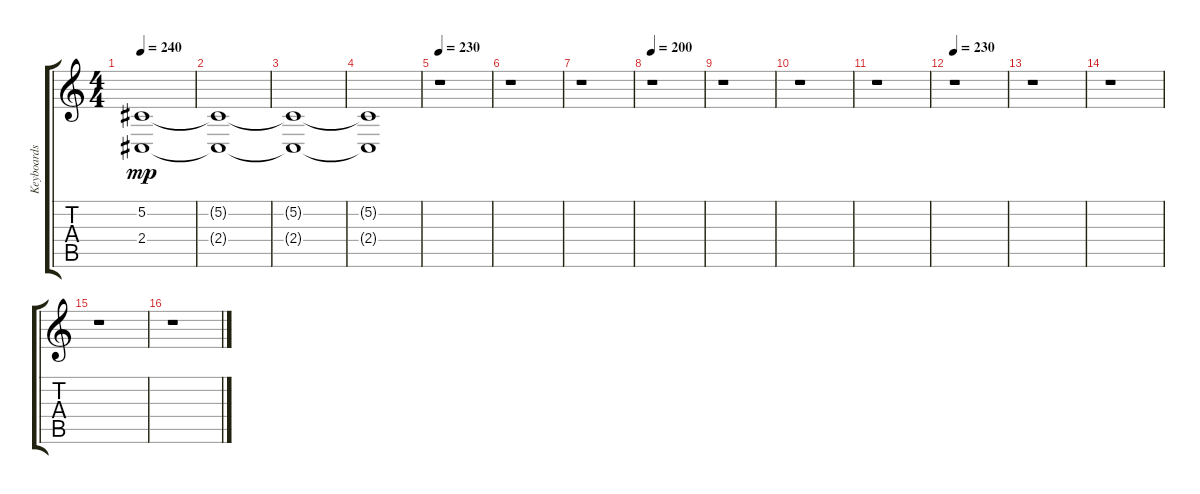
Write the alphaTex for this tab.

\track ("Keyboards" "Keyboards") {instrument voiceoohs}
\staff {score tabs}
\tuning (Db4 Ab3 E3 B2 Gb2 Db2) {hide}
\ts (4 4)
\tempo 240
\clef g2
\ks c
(5.2 2.4).1{dy mp} |
(5.2{t} 2.4{t}).1 |
(5.2{t} 2.4{t}).1 |
(5.2{t} 2.4{t}).1 |
\tempo 230
r.1 |
r.1 |
r.1 |
\tempo 200
r.1 |
r.1 |
r.1 |
r.1 |
\tempo 230
r.1 |
r.1 |
r.1 |
r.1 |
r.1
